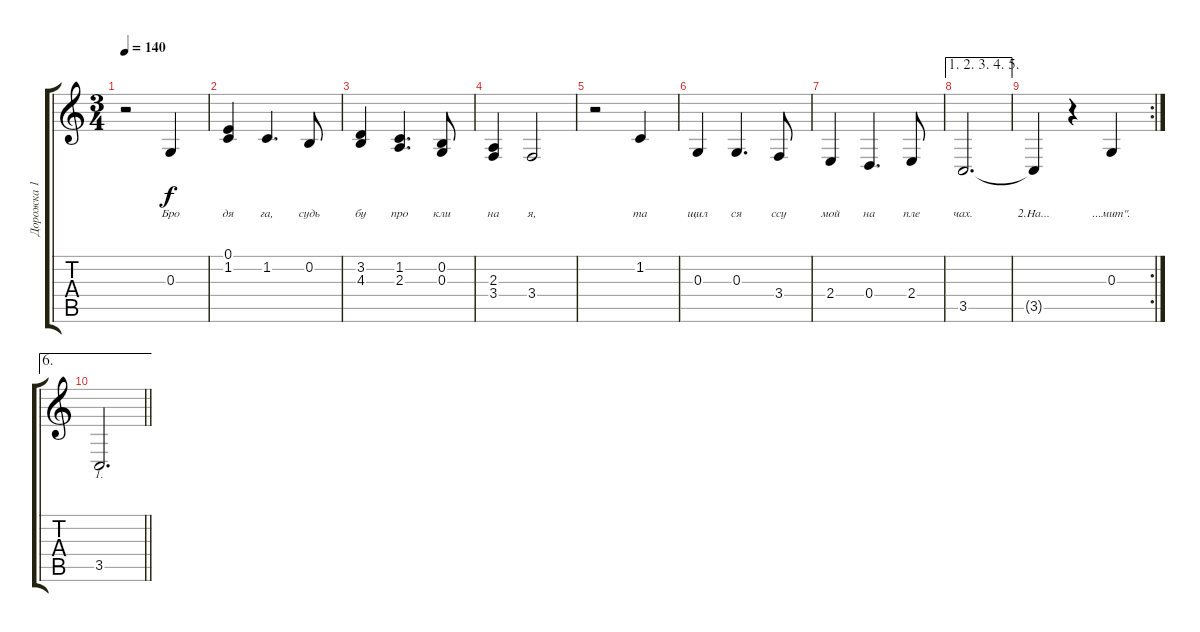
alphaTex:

\track ("Дорожка 1" "Дорожка 1") {instrument sopranosax}
\staff {score tabs}
\tuning (E4 B3 G3 D3 A2 E2) {hide}
\ts (3 4)
\tempo 140
\clef g2
\ks c
r.2{dy f} 0.3.4{lyrics (0 "Бро") lyrics (1 "") lyrics (2 "") lyrics (3 "") lyrics (4 "")} |
(0.1 1.2).4{lyrics (0 "дя") lyrics (1 "") lyrics (2 "") lyrics (3 "") lyrics (4 "")} 1.2.4{d lyrics (0 "га,") lyrics (1 "") lyrics (2 "") lyrics (3 "") lyrics (4 "")} 0.2.8{lyrics (0 "судь") lyrics (1 "") lyrics (2 "") lyrics (3 "") lyrics (4 "")} |
(3.2 4.3).4{lyrics (0 "бу") lyrics (1 "") lyrics (2 "") lyrics (3 "") lyrics (4 "")} (1.2 2.3).4{d lyrics (0 "про") lyrics (1 "") lyrics (2 "") lyrics (3 "") lyrics (4 "")} (0.2 0.3).8{lyrics (0 "кли") lyrics (1 "") lyrics (2 "") lyrics (3 "") lyrics (4 "")} |
(2.3 3.4).4{lyrics (0 "на") lyrics (1 "") lyrics (2 "") lyrics (3 "") lyrics (4 "")} 3.4.2{lyrics (0 "я,") lyrics (1 "") lyrics (2 "") lyrics (3 "") lyrics (4 "")} |
r.2 1.2.4{lyrics (0 "та") lyrics (1 "") lyrics (2 "") lyrics (3 "") lyrics (4 "")} |
0.3.4{lyrics (0 "щил") lyrics (1 "") lyrics (2 "") lyrics (3 "") lyrics (4 "")} 0.3.4{d lyrics (0 "ся") lyrics (1 "") lyrics (2 "") lyrics (3 "") lyrics (4 "")} 3.4.8{lyrics (0 "ссу") lyrics (1 "") lyrics (2 "") lyrics (3 "") lyrics (4 "")} |
2.4.4{lyrics (0 "мой") lyrics (1 "") lyrics (2 "") lyrics (3 "") lyrics (4 "")} 0.4.4{d lyrics (0 "на") lyrics (1 "") lyrics (2 "") lyrics (3 "") lyrics (4 "")} 2.4.8{lyrics (0 "пле") lyrics (1 "") lyrics (2 "") lyrics (3 "") lyrics (4 "")} |
\ae (1 2 3 4 5)
3.5.2{d lyrics (0 "чах.") lyrics (1 "") lyrics (2 "") lyrics (3 "") lyrics (4 "")} |
\rc 2
3.5{t}.4{lyrics (0 "2.На...") lyrics (1 "") lyrics (2 "") lyrics (3 "") lyrics (4 "")} r.4 0.3.4{lyrics (0 "...мит\".") lyrics (1 "") lyrics (2 "") lyrics (3 "") lyrics (4 "")} |
\ae 6
\barLineRight lightlight
3.5.2{d lyrics (0 "1.") lyrics (1 "") lyrics (2 "") lyrics (3 "") lyrics (4 "")}
